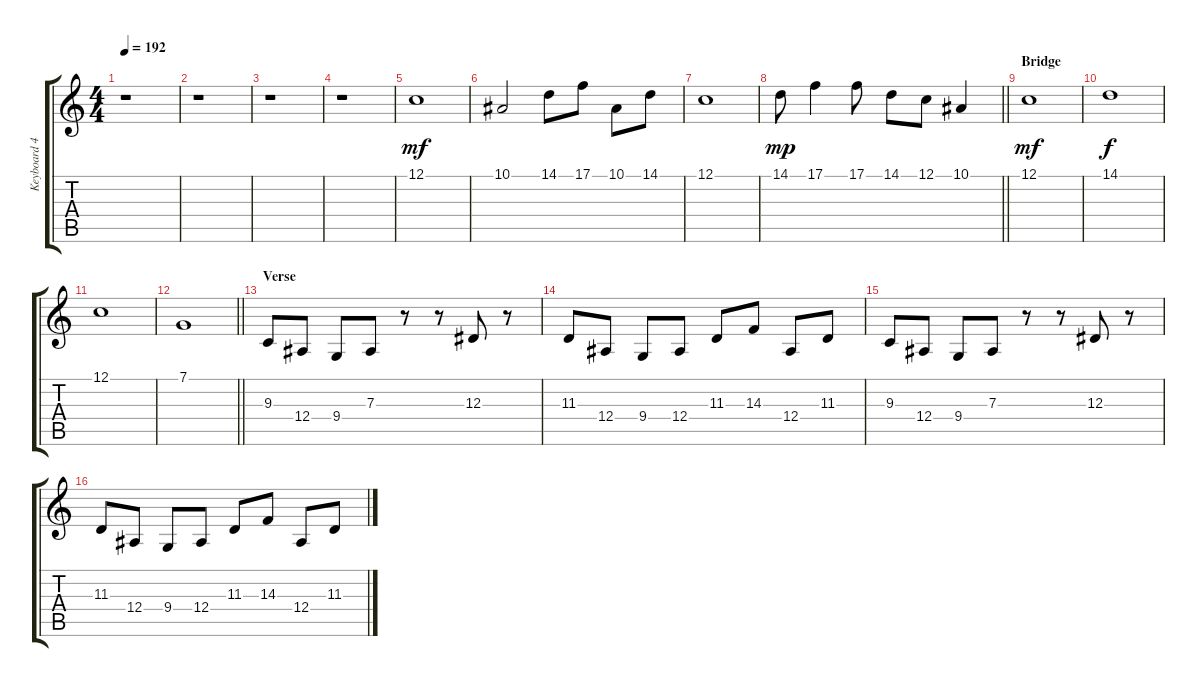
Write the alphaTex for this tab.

\track ("Keyboard 4" "Keyboard 4") {instrument fx7echoes}
\staff {score tabs}
\tuning (C4 G3 Eb3 Bb2 F2 C2) {hide}
\ts (4 4)
\tempo 192
\clef g2
\ks c
r.1{dy f} |
r.1 |
r.1 |
r.1 |
12.1.1{dy mf} |
10.1.2 14.1.8 17.1.8 10.1.8 14.1.8 |
12.1.1 |
\barLineRight lightlight
14.1.8{dy mp} 17.1.4 17.1.8 14.1.8 12.1.8 10.1.4 |
\section ("" "Bridge")
12.1.1{dy mf} |
14.1.1{dy f} |
12.1.1 |
\barLineRight lightlight
7.1.1 |
\section ("" "Verse")
9.3.8{volume 11} 12.4.8 9.4.8 7.3.8 r.8 r.8 12.3.8 r.8 |
11.3.8 12.4.8 9.4.8 12.4.8 11.3.8 14.3.8 12.4.8 11.3.8 |
9.3.8 12.4.8 9.4.8 7.3.8 r.8 r.8 12.3.8 r.8 |
11.3.8 12.4.8 9.4.8 12.4.8 11.3.8 14.3.8 12.4.8 11.3.8
